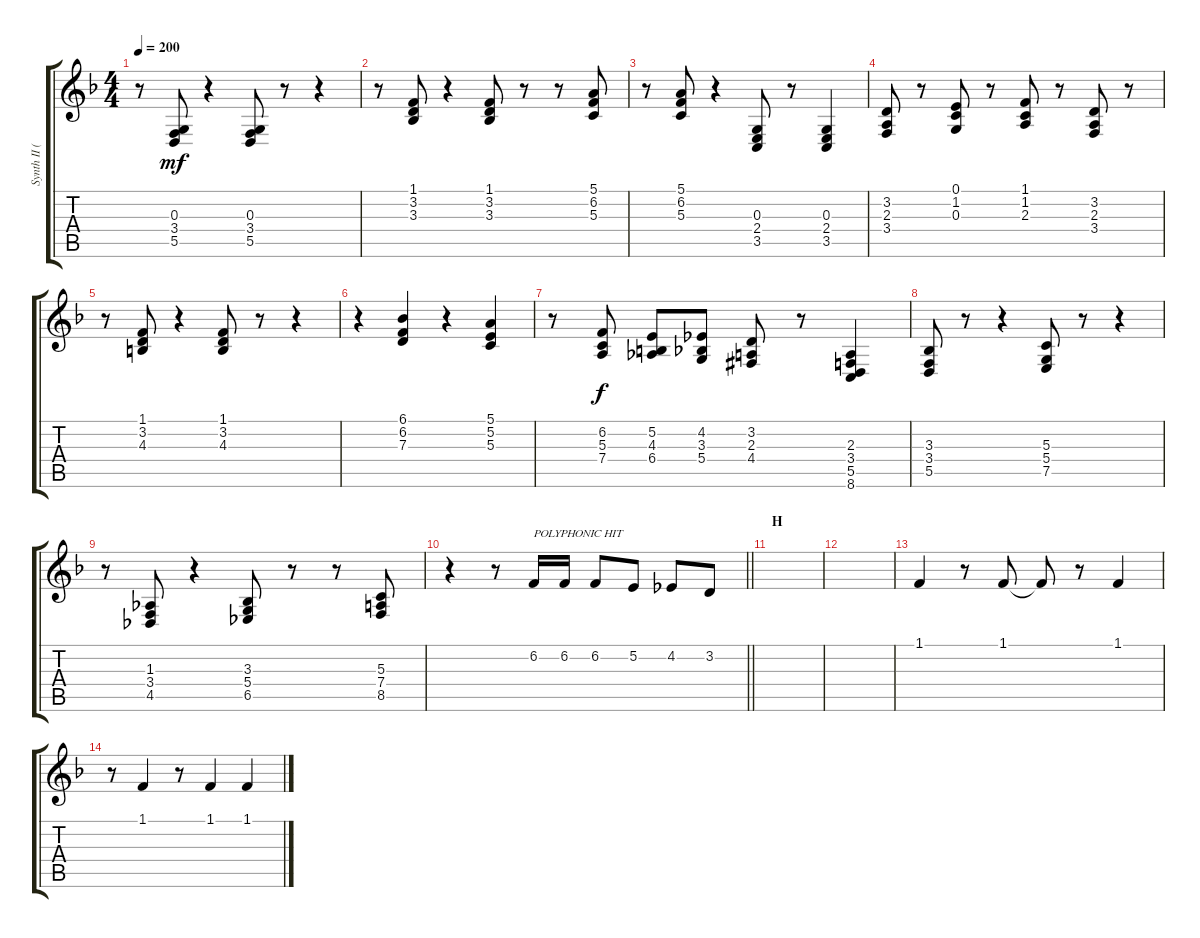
\track ("Synth II (Kotobuki Tsumugi)" "Synth II (") {instrument orchestrahit}
\staff {score tabs}
\tuning (E4 B3 G3 D3 A2 E2) {hide}
\ts (4 4)
\tempo 200
\clef g2
\ks f
r.8{dy mf} (0.3 3.4 5.5).8 r.4 (0.3 3.4 5.5).8 r.8 r.4 |
r.8 (1.1 3.2 3.3).8 r.4 (1.1 3.2 3.3).8 r.8 r.8 (5.1 6.2 5.3).8 |
r.8 (5.1 6.2 5.3).8 r.4 (0.3 2.4 3.5).8 r.8 (0.3 2.4 3.5).4 |
(3.2 2.3 3.4).8 r.8 (0.1 1.2 0.3).8 r.8 (1.1 1.2 2.3).8 r.8 (3.2 2.3 3.4).8 r.8 |
r.8 (1.1 3.2 4.3).8 r.4 (1.1 3.2 4.3).8 r.8 r.4 |
r.4 (6.1 6.2 7.3).4 r.4 (5.1 5.2 5.3).4 |
r.8 (6.2 5.3 7.4).8{dy f} (5.2 4.3 6.4).8 (4.2 3.3 5.4).8 (3.2 2.3 4.4{acc #}).8 r.8 (2.3 3.4 5.5 8.6).4 |
(3.3 3.4 5.5).8 r.8 r.4 (5.3 5.4 7.5).8 r.8 r.4 |
r.8 (1.3 3.4 4.5).8 r.4 (3.3 5.4 6.5).8 r.8 r.8 (5.3 7.4 8.5).8 |
\barLineRight lightlight
r.4 r.8 6.2.16{txt "POLYPHONIC HIT" instrument orchestrahit} 6.2.16 6.2.8 5.2.8 4.2.8 3.2.8 |
\section ("" "H")
|
|
1.1.4 r.8 1.1.8 1.1{t}.8 r.8 1.1.4 |
r.8 1.1.4 r.8 1.1.4 1.1.4
